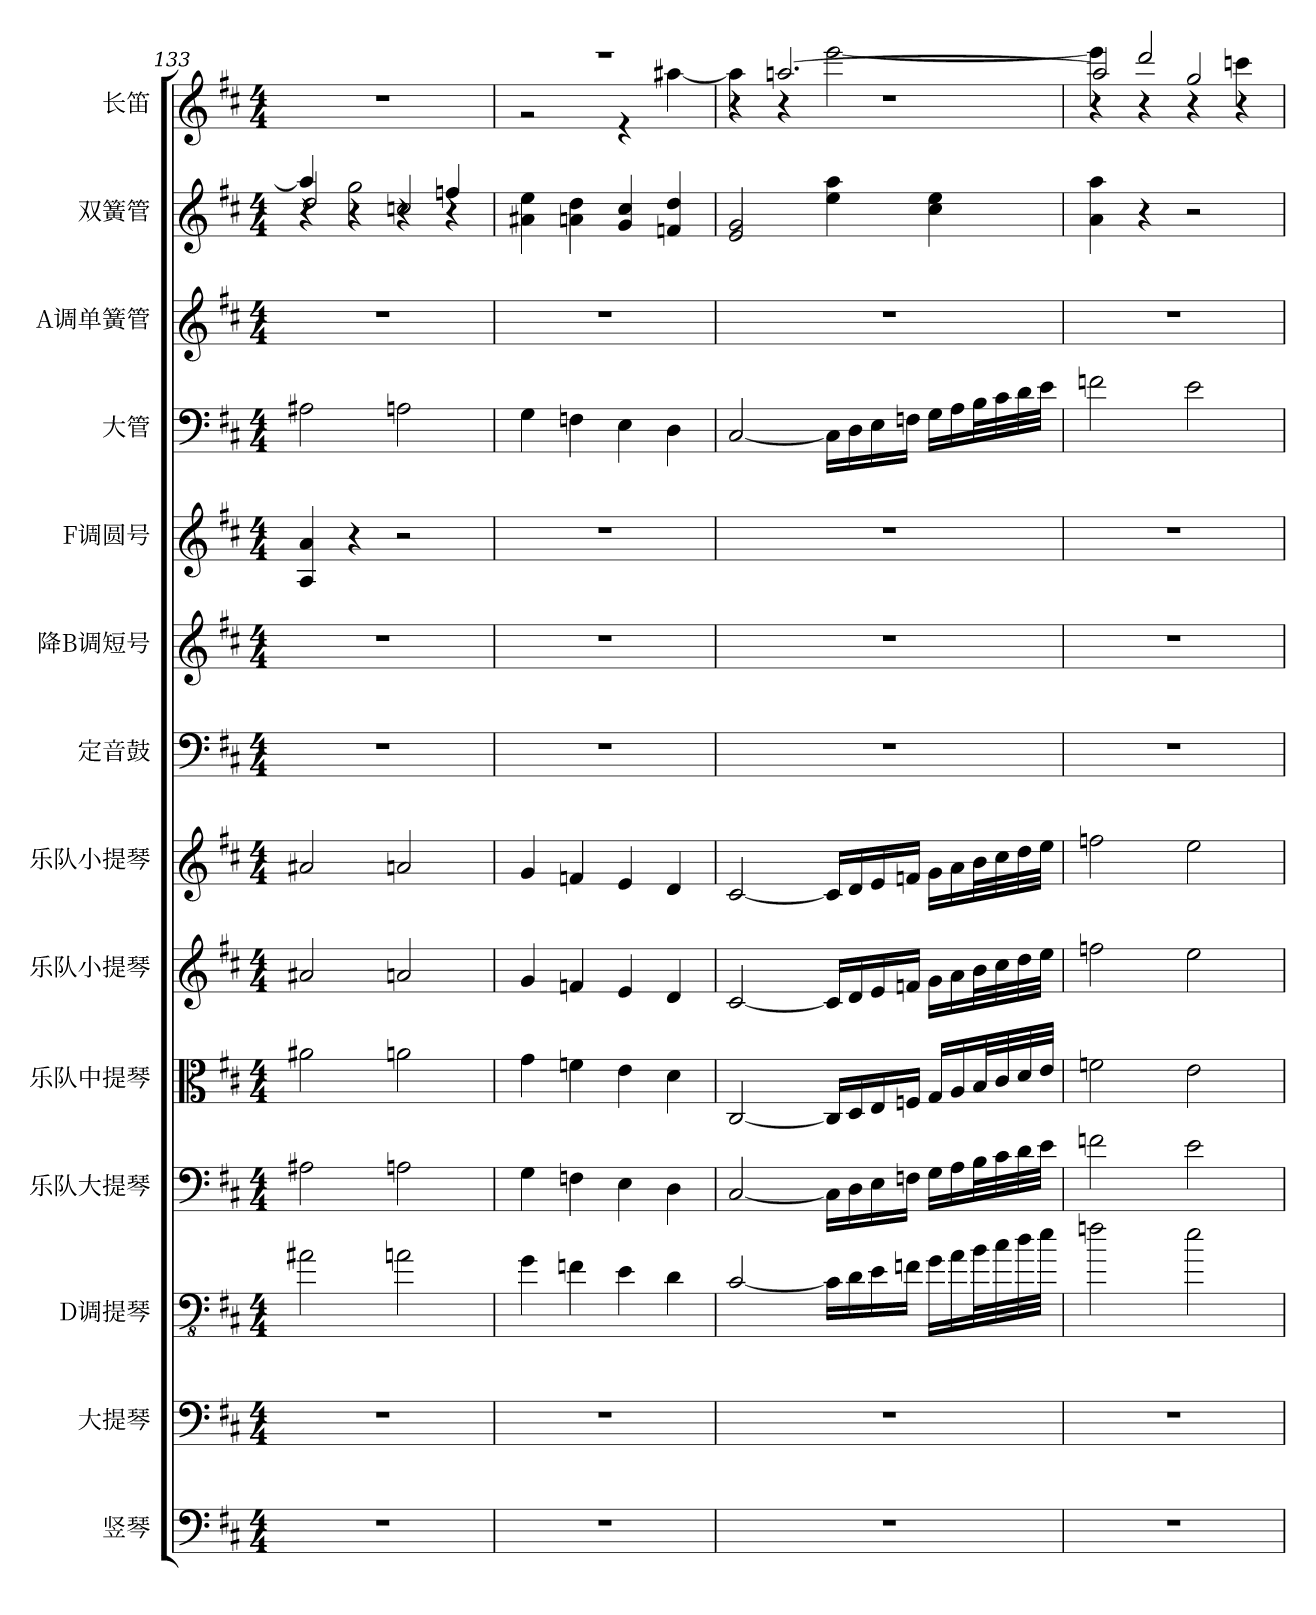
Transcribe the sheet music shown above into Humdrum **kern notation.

**kern	**kern	**kern	**kern	**kern	**kern	**kern	**kern	**kern	**kern	**kern	**kern	**kern	**kern
*part14	*part13	*part12	*part11	*part10	*part9	*part8	*part7	*part6	*part5	*part4	*part3	*part2	*part1
*staff14	*staff13	*staff12	*staff11	*staff10	*staff9	*staff8	*staff7	*staff6	*staff5	*staff4	*staff3	*staff2	*staff1
*I"竖琴	*I"大提琴	*I"D调提琴	*I"乐队大提琴	*I"乐队中提琴	*I"乐队小提琴	*I"乐队小提琴	*I"定音鼓	*I"降B调短号	*I"F调圆号	*I"大管	*I"A调单簧管	*I"双簧管	*I"长笛
*clefF4	*clefF4	*clefFv4	*clefF4	*clefC3	*clefG2	*clefG2	*clefF4	*clefG2	*clefG2	*clefF4	*clefG2	*clefG2	*clefG2
*	*	*ITrd7c12	*	*	*	*	*	*ITrd1c2	*ITrd4c7	*	*ITrd2c3	*	*
*k[f#c#]	*k[f#c#]	*k[f#c#]	*k[f#c#]	*k[f#c#]	*k[f#c#]	*k[f#c#]	*k[f#c#]	*k[]	*k[f#]	*k[f#c#]	*k[f#c#g#d#a#]	*k[f#c#]	*k[f#c#]
*M4/4	*M4/4	*M4/4	*M4/4	*M4/4	*M4/4	*M4/4	*M4/4	*M4/4	*M4/4	*M4/4	*M4/4	*M4/4	*M4/4
=133	=133	=133	=133	=133	=133	=133	=133	=133	=133	=133	=133	=133	=133
*	*	*	*	*	*	*	*	*	*	*	*	*^	*
*	*	*	*	*	*	*	*	*	*	*	*	*	*^	*
1r	1r	2AA#X\	2A#X\	2a#X\	2a#X/	2a#X/	1r	1r	4D/ 4d/	2A#X\	1r	4aa/]	4r	2dd/	1r
.	.	.	.	.	.	.	.	.	4r	.	.	4r	2gg\	.	.
.	.	2AAn\	2An\	2an\	2an/	2an/	.	.	2r	2An\	.	4r	.	2ccn/	.
.	.	.	.	.	.	.	.	.	.	.	.	4ffn/	4r	.	.
*	*	*	*	*	*	*	*	*	*	*	*	*v	*v	*v	*
=134	=134	=134	=134	=134	=134	=134	=134	=134	=134	=134	=134	=134	=134
*	*	*	*	*	*	*	*	*	*	*	*	*	*MM168
*	*	*	*	*	*	*	*	*	*	*	*	*	*^
1r	1r	4GG\	4G\	4g\	4g/	4g/	1r	1r	1r	4G\	1r	4a#X\ 4ee\	1r	2r
.	.	4FFn\	4Fn\	4fn\	4fn/	4fn/	.	.	.	4Fn\	.	4an\ 4dd\	.	.
.	.	4EE\	4E\	4e\	4e/	4e/	.	.	.	4E\	.	4g/ 4cc#/	.	4r
*	*	*	*	*	*	*	*	*	*	*	*	*	*MM164	*
.	.	4DD\	4D\	4d\	4d/	4d/	.	.	.	4D\	.	4fn/ 4dd/	.	[4aa#X\
*	*	*	*	*	*	*	*	*	*	*	*	*	*v	*v
=135	=135	=135	=135	=135	=135	=135	=135	=135	=135	=135	=135	=135	=135
*	*	*	*	*	*	*	*	*	*	*	*	*	*MM174
*	*	*	*	*	*	*	*	*	*	*	*	*	*^
*	*	*	*	*	*	*	*	*	*	*	*	*	*	*^
1r	1r	[2CC#/	[2C#/	[2C#/	[2c#/	[2c#/	1r	1r	1r	[2C#/	1r	2e/ 2g/	1r	4aa#\]	4r
.	.	.	.	.	.	.	.	.	.	.	.	.	.	4r	[2.aan/
.	.	16CC#\LL]	16C#\LL]	16C#/LL]	16c#/LL]	16c#/LL]	.	.	.	16C#\LL]	.	4ee\ 4aa\	.	[2eee\	.
.	.	16DD\	16D\	16D/	16d/	16d/	.	.	.	16D\	.	.	.	.	.
.	.	16EE\	16E\	16E/	16e/	16e/	.	.	.	16E\	.	.	.	.	.
.	.	16FFn\JJ	16Fn\JJ	16Fn/JJ	16fn/JJ	16fn/JJ	.	.	.	16Fn\JJ	.	.	.	.	.
.	.	16GG\LL	16G\LL	16G/LL	16g\LL	16g\LL	.	.	.	16G\LL	.	4cc#\ 4ee\	.	.	.
.	.	16AA\	16A\	16A/	16a\	16a\	.	.	.	16A\	.	.	.	.	.
.	.	32BB\L	32B\L	32B/L	32b\L	32b\L	.	.	.	32B\L	.	.	.	.	.
.	.	32C#\	32c#\	32c#/	32cc#\	32cc#\	.	.	.	32c#\	.	.	.	.	.
.	.	32D\	32d\	32d/	32dd\	32dd\	.	.	.	32d\	.	.	.	.	.
.	.	32E\JJJ	32e\JJJ	32e/JJJ	32ee\JJJ	32ee\JJJ	.	.	.	32e\JJJ	.	.	.	.	.
!!LO:PB:g=z	!!	!!
=136	=136	=136	=136	=136	=136	=136	=136	=136	=136	=136	=136	=136	=136	=136	=136
1r	1r	2Fn\	2fn\	2fn\	2ffn\	2ffn\	1r	1r	1r	2fn\	1r	4a\ 4aa\	4r	4eee\]	2aa/]
*	*	*	*	*	*	*	*	*	*	*	*	*	*MM172	*	*
.	.	.	.	.	.	.	.	.	.	.	.	4r	2ddd/	4r	.
*	*	*	*	*	*	*	*	*	*	*	*	*	*MM171	*	*
.	.	2E\	2e\	2e\	2ee\	2ee\	.	.	.	2e\	.	2r	.	4r	2gg/
*	*	*	*	*	*	*	*	*	*	*	*	*	*MM169	*	*
.	.	.	.	.	.	.	.	.	.	.	.	.	4r	4cccn\	.
*	*	*	*	*	*	*	*	*	*	*	*	*	*v	*v	*v
=	=	=	=	=	=	=	=	=	=	=	=	=	=
*-	*-	*-	*-	*-	*-	*-	*-	*-	*-	*-	*-	*-	*-
